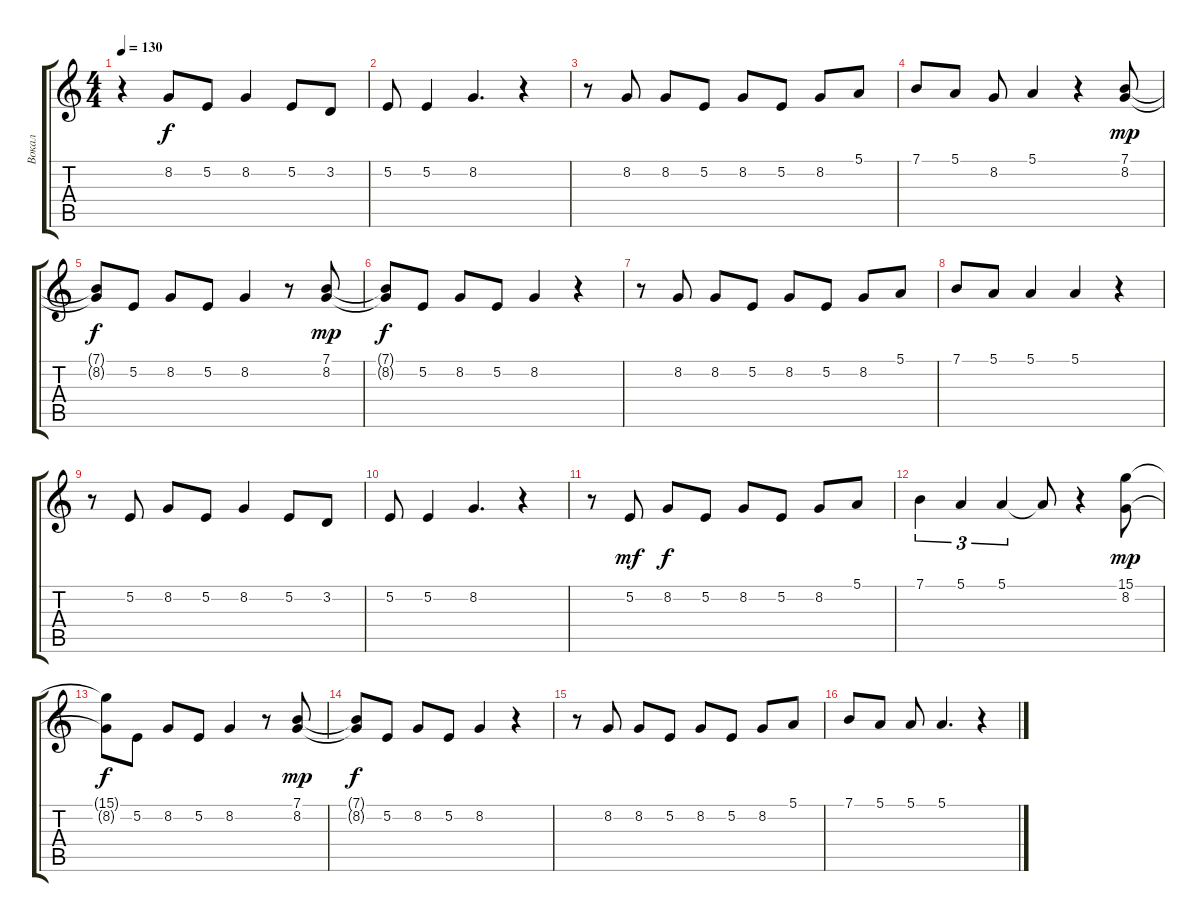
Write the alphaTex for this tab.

\track ("Вокал" "Вокал") {instrument oboe}
\staff {score tabs}
\tuning (E4 B3 G3 D3 A2 E2) {hide}
\ts (4 4)
\tempo 130
\clef g2
\ks c
r.4{dy f} 8.2.8 5.2.8 8.2.4 5.2.8 3.2.8 |
5.2.8 5.2.4 8.2.4{d} r.4 |
r.8 8.2.8 8.2.8 5.2.8 8.2.8 5.2.8 8.2.8 5.1.8 |
7.1.8 5.1.8 8.2.8 5.1.4 r.4 (7.1 8.2).8{dy mp} |
(7.1{t} 8.2{t}).8{dy f} 5.2.8 8.2.8 5.2.8 8.2.4 r.8 (7.1 8.2).8{dy mp} |
(7.1{t} 8.2{t}).8{dy f} 5.2.8 8.2.8 5.2.8 8.2.4 r.4 |
r.8 8.2.8 8.2.8 5.2.8 8.2.8 5.2.8 8.2.8 5.1.8 |
7.1.8 5.1.8 5.1.4 5.1.4 r.4 |
r.8 5.2.8 8.2.8 5.2.8 8.2.4 5.2.8 3.2.8 |
5.2.8 5.2.4 8.2.4{d} r.4 |
r.8 5.2.8{dy mf} 8.2.8{dy f} 5.2.8 8.2.8 5.2.8 8.2.8 5.1.8 |
7.1.4{tu (3 2)} 5.1.4{tu (3 2)} 5.1.4{tu (3 2)} 5.1{t}.8 r.4 (15.1 8.2).8{dy mp} |
(15.1{t} 8.2{t}).8{dy f} 5.2.8 8.2.8 5.2.8 8.2.4 r.8 (7.1 8.2).8{dy mp} |
(7.1{t} 8.2{t}).8{dy f} 5.2.8 8.2.8 5.2.8 8.2.4 r.4 |
r.8 8.2.8 8.2.8 5.2.8 8.2.8 5.2.8 8.2.8 5.1.8 |
7.1.8 5.1.8 5.1.8 5.1.4{d} r.4
